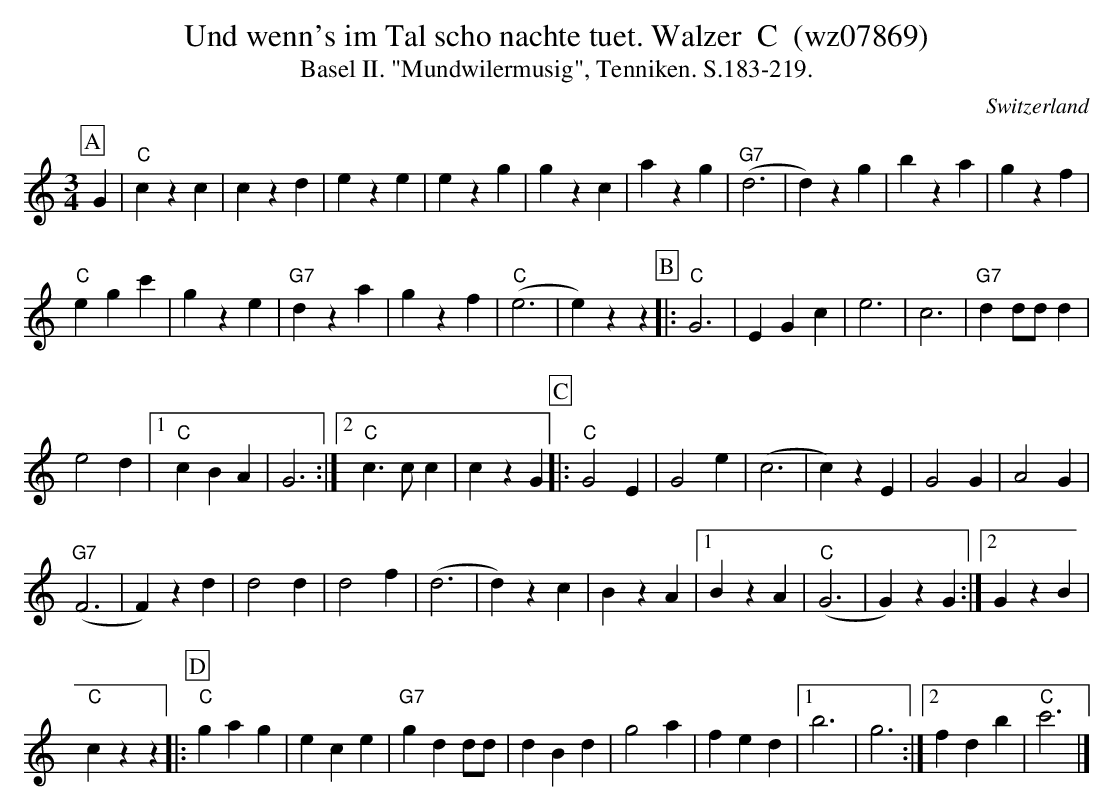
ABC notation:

X:1
T:Und wenn's im Tal scho nachte tuet. Walzer  C  (wz07869)
T: Basel II. "Mundwilermusig", Tenniken. S.183-219.
M:3/4
L:1/4
O:Switzerland
K:C major
[P:A] G |"C"czc | czd | eze | ezg | gzc | azg | ("G7"d3 | d)zg | bza | gzf |
"C"egc' | gze | "G7"dza | gzf | ("C"e3 | e)zz [P:B] |: "C"G3 | EGc | e3 | c3 | "G7"dd/d/d |
e2d |1 "C"cBA | G3 :|2 "C"c>cc | czG [P:C] |: "C"G2E | G2e | (c3 | c)zE | G2G | A2G |
("G7"F3 | F)zd | d2d | d2f | (d3 | d)zc | BzA |1 BzA | ("C"G3 | G)zG :|2 GzB |
"C"czz |: [P:D] "C"gag | ece | "G7"gdd/d/ | dBd | g2a | fed |1 b3 | g3 :|2 fdb | "C"c'3 |]
W:
